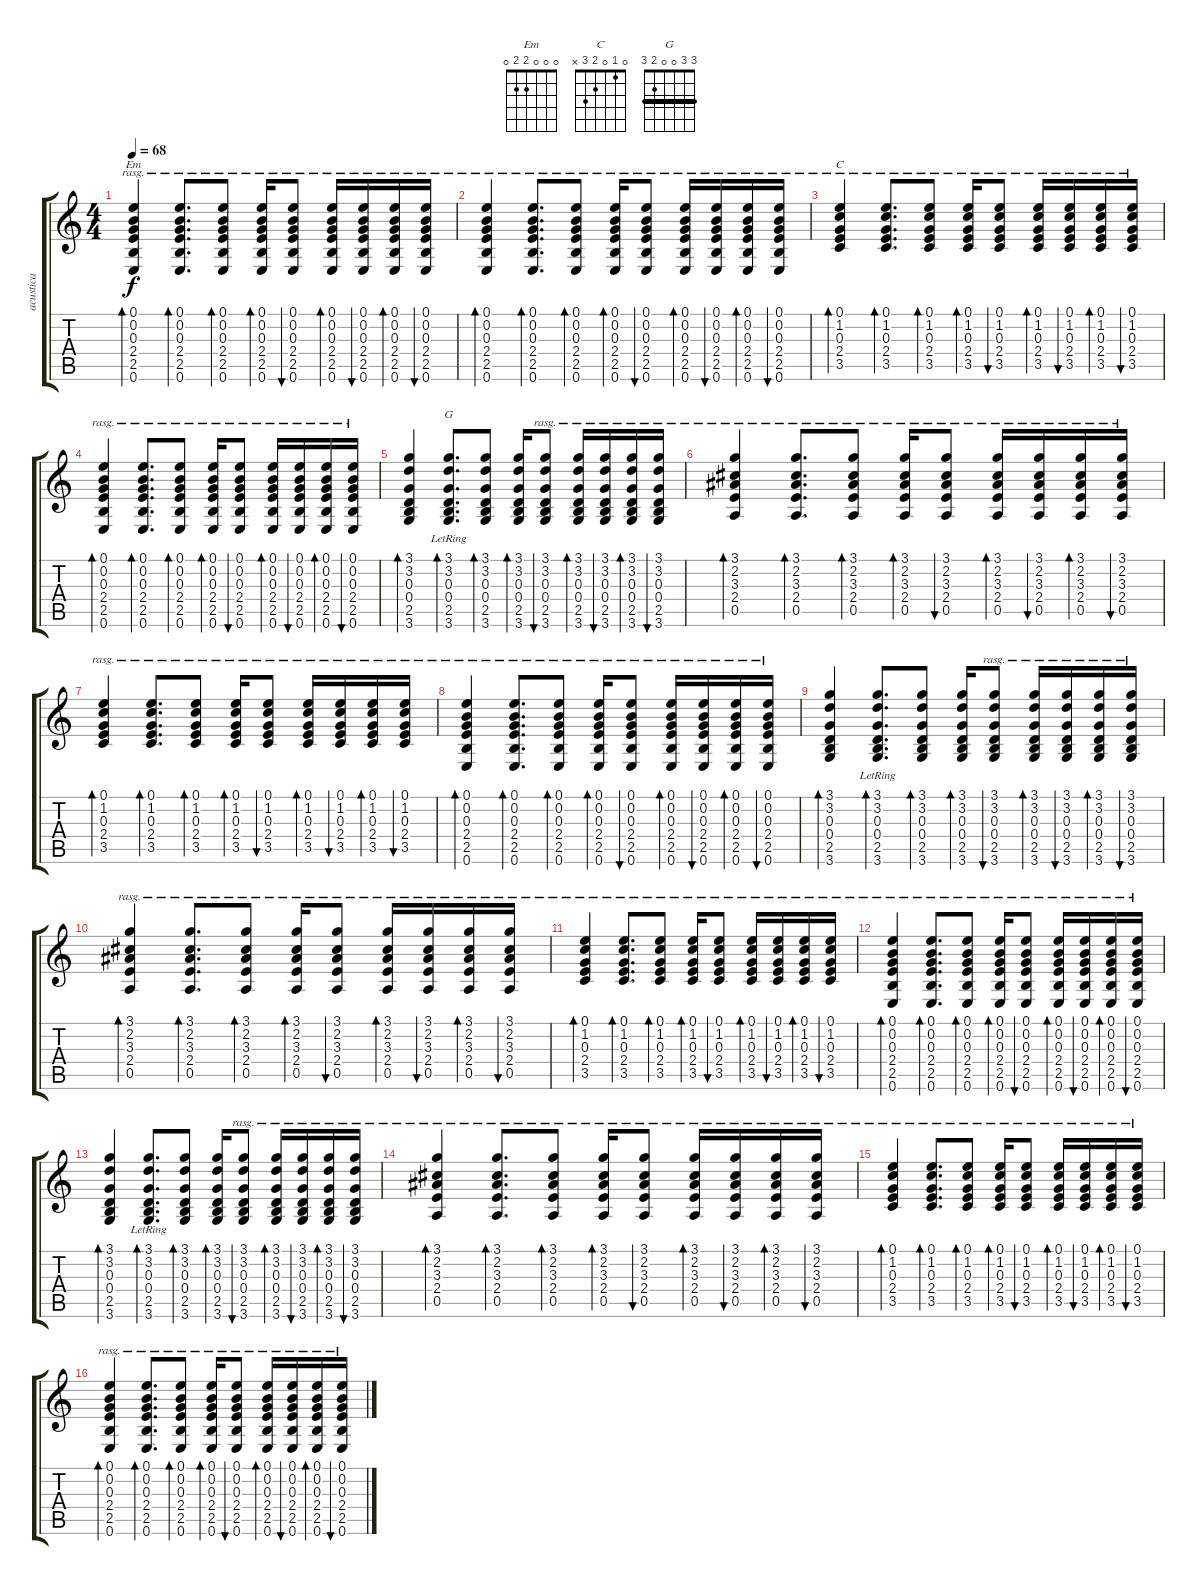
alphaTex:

\track ("acustica" "acustica") {instrument acousticguitarsteel}
\staff {score tabs}
\tuning (E4 B3 G3 D3 A2 E2) {hide}
\chord ("Em" 0 0 0 2 2 0)
\chord ("C" 0 1 0 2 3 x)
\chord ("G" 3 3 0 0 2 3) {barre 3}
\ts (4 4)
\tempo 68
\clef g2
\ks c
(0.1 0.2 0.3 2.4 2.5 0.6).4{bd 30 ch "Em" rasg ii dy f} (0.1 0.2 0.3 2.4 2.5 0.6).8{d bd 30 rasg ii} (0.1 0.2 0.3 2.4 2.5 0.6).8{bd 30 rasg ii} (0.1 0.2 0.3 2.4 2.5 0.6).16{bd 30 rasg ii} (0.1 0.2 0.3 2.4 2.5 0.6).8{bu 30 rasg ii} (0.1 0.2 0.3 2.4 2.5 0.6).16{bd 30 rasg ii} (0.1 0.2 0.3 2.4 2.5 0.6).16{bu 30 rasg ii} (0.1 0.2 0.3 2.4 2.5 0.6).16{bd 30 rasg ii} (0.1 0.2 0.3 2.4 2.5 0.6).16{bu 30 rasg ii} |
(0.1 0.2 0.3 2.4 2.5 0.6).4{bd 30 rasg ii} (0.1 0.2 0.3 2.4 2.5 0.6).8{d bd 30 rasg ii} (0.1 0.2 0.3 2.4 2.5 0.6).8{bd 30 rasg ii} (0.1 0.2 0.3 2.4 2.5 0.6).16{bd 30 rasg ii} (0.1 0.2 0.3 2.4 2.5 0.6).8{bu 30 rasg ii} (0.1 0.2 0.3 2.4 2.5 0.6).16{bd 30 rasg ii} (0.1 0.2 0.3 2.4 2.5 0.6).16{bu 30 rasg ii} (0.1 0.2 0.3 2.4 2.5 0.6).16{bd 30 rasg ii} (0.1 0.2 0.3 2.4 2.5 0.6).16{bu 30 rasg ii} |
(0.1 1.2 0.3 2.4 3.5).4{bd 30 ch "C" rasg ii} (0.1 1.2 0.3 2.4 3.5).8{d bd 30 rasg ii} (0.1 1.2 0.3 2.4 3.5).8{bd 30 rasg ii} (0.1 1.2 0.3 2.4 3.5).16{bd 30 rasg ii} (0.1 1.2 0.3 2.4 3.5).8{bu 30 rasg ii} (0.1 1.2 0.3 2.4 3.5).16{bd 30 rasg ii} (0.1 1.2 0.3 2.4 3.5).16{bu 30 rasg ii} (0.1 1.2 0.3 2.4 3.5).16{bd 30 rasg ii} (0.1 1.2 0.3 2.4 3.5).16{bu 30 rasg ii} |
(0.1 0.2 0.3 2.4 2.5 0.6).4{bd 30 rasg ii} (0.1 0.2 0.3 2.4 2.5 0.6).8{d bd 30 rasg ii} (0.1 0.2 0.3 2.4 2.5 0.6).8{bd 30 rasg ii} (0.1 0.2 0.3 2.4 2.5 0.6).16{bd 30 rasg ii} (0.1 0.2 0.3 2.4 2.5 0.6).8{bu 30 rasg ii} (0.1 0.2 0.3 2.4 2.5 0.6).16{bd 30 rasg ii} (0.1 0.2 0.3 2.4 2.5 0.6).16{bu 30 rasg ii} (0.1 0.2 0.3 2.4 2.5 0.6).16{bd 30 rasg ii} (0.1 0.2 0.3 2.4 2.5 0.6).16{bu 30 rasg ii} |
(3.1 3.2 0.3 0.4 2.5 3.6).4{bd 120} (3.1 3.2 0.3 0.4 2.5{lr} 3.6).8{d bd 30 ch "G"} (3.1 3.2 0.3 0.4 2.5 3.6).8{bd 30} (3.1 3.2 0.3 0.4 2.5 3.6).16{bd 30} (3.1 3.2 0.3 0.4 2.5 3.6).8{bu 30 rasg ii} (3.1 3.2 0.3 0.4 2.5 3.6).16{bd 30 rasg ii} (3.1 3.2 0.3 0.4 2.5 3.6).16{bu 30 rasg ii} (3.1 3.2 0.3 0.4 2.5 3.6).16{bd 30 rasg ii} (3.1 3.2 0.3 0.4 2.5 3.6).16{bu 30 rasg ii} |
(3.1 2.2 3.3 2.4 0.5).4{bd 60 rasg ii} (3.1 2.2 3.3 2.4 0.5).8{d bd 30 rasg ii} (3.1 2.2 3.3 2.4 0.5).8{bd 30 rasg ii} (3.1 2.2 3.3 2.4 0.5).16{bd 30 rasg ii} (3.1 2.2 3.3 2.4 0.5).8{bu 30 rasg ii} (3.1 2.2 3.3 2.4 0.5).16{bd 30 rasg ii} (3.1 2.2 3.3 2.4 0.5).16{bu 30 rasg ii} (3.1 2.2 3.3 2.4 0.5).16{bd 30 rasg ii} (3.1 2.2 3.3 2.4 0.5).16{bu 30 rasg ii} |
(0.1 1.2 0.3 2.4 3.5).4{bd 30 rasg ii} (0.1 1.2 0.3 2.4 3.5).8{d bd 30 rasg ii} (0.1 1.2 0.3 2.4 3.5).8{bd 30 rasg ii} (0.1 1.2 0.3 2.4 3.5).16{bd 30 rasg ii} (0.1 1.2 0.3 2.4 3.5).8{bu 30 rasg ii} (0.1 1.2 0.3 2.4 3.5).16{bd 30 rasg ii} (0.1 1.2 0.3 2.4 3.5).16{bu 30 rasg ii} (0.1 1.2 0.3 2.4 3.5).16{bd 30 rasg ii} (0.1 1.2 0.3 2.4 3.5).16{bu 30 rasg ii} |
(0.1 0.2 0.3 2.4 2.5 0.6).4{bd 30 rasg ii} (0.1 0.2 0.3 2.4 2.5 0.6).8{d bd 30 rasg ii} (0.1 0.2 0.3 2.4 2.5 0.6).8{bd 30 rasg ii} (0.1 0.2 0.3 2.4 2.5 0.6).16{bd 30 rasg ii} (0.1 0.2 0.3 2.4 2.5 0.6).8{bu 30 rasg ii} (0.1 0.2 0.3 2.4 2.5 0.6).16{bd 30 rasg ii} (0.1 0.2 0.3 2.4 2.5 0.6).16{bu 30 rasg ii} (0.1 0.2 0.3 2.4 2.5 0.6).16{bd 30 rasg ii} (0.1 0.2 0.3 2.4 2.5 0.6).16{bu 30 rasg ii} |
(3.1 3.2 0.3 0.4 2.5 3.6).4{bd 120} (3.1 3.2 0.3 0.4 2.5{lr} 3.6).8{d bd 30} (3.1 3.2 0.3 0.4 2.5 3.6).8{bd 30} (3.1 3.2 0.3 0.4 2.5 3.6).16{bd 30} (3.1 3.2 0.3 0.4 2.5 3.6).8{bu 30 rasg ii} (3.1 3.2 0.3 0.4 2.5 3.6).16{bd 30 rasg ii} (3.1 3.2 0.3 0.4 2.5 3.6).16{bu 30 rasg ii} (3.1 3.2 0.3 0.4 2.5 3.6).16{bd 30 rasg ii} (3.1 3.2 0.3 0.4 2.5 3.6).16{bu 30 rasg ii} |
(3.1 2.2 3.3 2.4 0.5).4{bd 60 rasg ii} (3.1 2.2 3.3 2.4 0.5).8{d bd 30 rasg ii} (3.1 2.2 3.3 2.4 0.5).8{bd 30 rasg ii} (3.1 2.2 3.3 2.4 0.5).16{bd 30 rasg ii} (3.1 2.2 3.3 2.4 0.5).8{bu 30 rasg ii} (3.1 2.2 3.3 2.4 0.5).16{bd 30 rasg ii} (3.1 2.2 3.3 2.4 0.5).16{bu 30 rasg ii} (3.1 2.2 3.3 2.4 0.5).16{bd 30 rasg ii} (3.1 2.2 3.3 2.4 0.5).16{bu 30 rasg ii} |
(0.1 1.2 0.3 2.4 3.5).4{bd 30 rasg ii} (0.1 1.2 0.3 2.4 3.5).8{d bd 30 rasg ii} (0.1 1.2 0.3 2.4 3.5).8{bd 30 rasg ii} (0.1 1.2 0.3 2.4 3.5).16{bd 30 rasg ii} (0.1 1.2 0.3 2.4 3.5).8{bu 30 rasg ii} (0.1 1.2 0.3 2.4 3.5).16{bd 30 rasg ii} (0.1 1.2 0.3 2.4 3.5).16{bu 30 rasg ii} (0.1 1.2 0.3 2.4 3.5).16{bd 30 rasg ii} (0.1 1.2 0.3 2.4 3.5).16{bu 30 rasg ii} |
(0.1 0.2 0.3 2.4 2.5 0.6).4{bd 30 rasg ii} (0.1 0.2 0.3 2.4 2.5 0.6).8{d bd 30 rasg ii} (0.1 0.2 0.3 2.4 2.5 0.6).8{bd 30 rasg ii} (0.1 0.2 0.3 2.4 2.5 0.6).16{bd 30 rasg ii} (0.1 0.2 0.3 2.4 2.5 0.6).8{bu 30 rasg ii} (0.1 0.2 0.3 2.4 2.5 0.6).16{bd 30 rasg ii} (0.1 0.2 0.3 2.4 2.5 0.6).16{bu 30 rasg ii} (0.1 0.2 0.3 2.4 2.5 0.6).16{bd 30 rasg ii} (0.1 0.2 0.3 2.4 2.5 0.6).16{bu 30 rasg ii} |
(3.1 3.2 0.3 0.4 2.5 3.6).4{bd 120} (3.1 3.2 0.3 0.4 2.5{lr} 3.6).8{d bd 30} (3.1 3.2 0.3 0.4 2.5 3.6).8{bd 30} (3.1 3.2 0.3 0.4 2.5 3.6).16{bd 30} (3.1 3.2 0.3 0.4 2.5 3.6).8{bu 30 rasg ii} (3.1 3.2 0.3 0.4 2.5 3.6).16{bd 30 rasg ii} (3.1 3.2 0.3 0.4 2.5 3.6).16{bu 30 rasg ii} (3.1 3.2 0.3 0.4 2.5 3.6).16{bd 30 rasg ii} (3.1 3.2 0.3 0.4 2.5 3.6).16{bu 30 rasg ii} |
(3.1 2.2 3.3 2.4 0.5).4{bd 60 rasg ii} (3.1 2.2 3.3 2.4 0.5).8{d bd 30 rasg ii} (3.1 2.2 3.3 2.4 0.5).8{bd 30 rasg ii} (3.1 2.2 3.3 2.4 0.5).16{bd 30 rasg ii} (3.1 2.2 3.3 2.4 0.5).8{bu 30 rasg ii} (3.1 2.2 3.3 2.4 0.5).16{bd 30 rasg ii} (3.1 2.2 3.3 2.4 0.5).16{bu 30 rasg ii} (3.1 2.2 3.3 2.4 0.5).16{bd 30 rasg ii} (3.1 2.2 3.3 2.4 0.5).16{bu 30 rasg ii} |
(0.1 1.2 0.3 2.4 3.5).4{bd 30 rasg ii} (0.1 1.2 0.3 2.4 3.5).8{d bd 30 rasg ii} (0.1 1.2 0.3 2.4 3.5).8{bd 30 rasg ii} (0.1 1.2 0.3 2.4 3.5).16{bd 30 rasg ii} (0.1 1.2 0.3 2.4 3.5).8{bu 30 rasg ii} (0.1 1.2 0.3 2.4 3.5).16{bd 30 rasg ii} (0.1 1.2 0.3 2.4 3.5).16{bu 30 rasg ii} (0.1 1.2 0.3 2.4 3.5).16{bd 30 rasg ii} (0.1 1.2 0.3 2.4 3.5).16{bu 30 rasg ii} |
(0.1 0.2 0.3 2.4 2.5 0.6).4{bd 30 rasg ii} (0.1 0.2 0.3 2.4 2.5 0.6).8{d bd 30 rasg ii} (0.1 0.2 0.3 2.4 2.5 0.6).8{bd 30 rasg ii} (0.1 0.2 0.3 2.4 2.5 0.6).16{bd 30 rasg ii} (0.1 0.2 0.3 2.4 2.5 0.6).8{bu 30 rasg ii} (0.1 0.2 0.3 2.4 2.5 0.6).16{bd 30 rasg ii} (0.1 0.2 0.3 2.4 2.5 0.6).16{bu 30 rasg ii} (0.1 0.2 0.3 2.4 2.5 0.6).16{bd 30 rasg ii} (0.1 0.2 0.3 2.4 2.5 0.6).16{bu 30 rasg ii}
